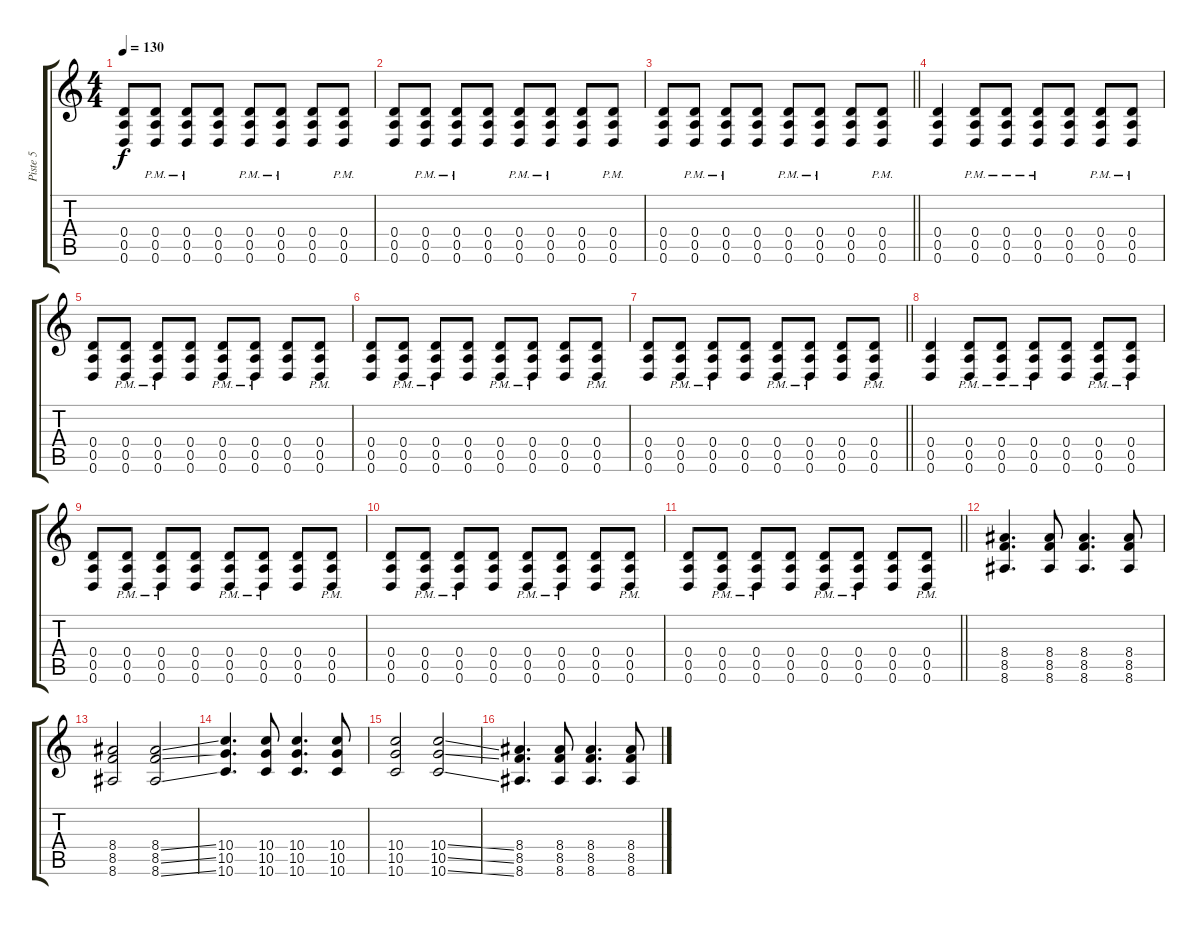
\track ("Piste 5" "Piste 5") {instrument overdrivenguitar}
\staff {score tabs}
\tuning (E4 B3 G3 D3 A2 D2) {hide}
\ts (4 4)
\tempo 130
\clef g2
\ks c
(0.4 0.5 0.6).8{dy f} (0.4{pm} 0.5{pm} 0.6{pm}).8 (0.4{pm} 0.5{pm} 0.6{pm}).8 (0.4 0.5 0.6).8 (0.4{pm} 0.5{pm} 0.6{pm}).8 (0.4{pm} 0.5{pm} 0.6{pm}).8 (0.4 0.5 0.6).8 (0.4{pm} 0.5{pm} 0.6{pm}).8 |
(0.4 0.5 0.6).8 (0.4{pm} 0.5{pm} 0.6{pm}).8 (0.4{pm} 0.5{pm} 0.6{pm}).8 (0.4 0.5 0.6).8 (0.4{pm} 0.5{pm} 0.6{pm}).8 (0.4{pm} 0.5{pm} 0.6{pm}).8 (0.4 0.5 0.6).8 (0.4{pm} 0.5{pm} 0.6{pm}).8 |
\barLineRight lightlight
(0.4 0.5 0.6).8 (0.4{pm} 0.5{pm} 0.6{pm}).8 (0.4{pm} 0.5{pm} 0.6{pm}).8 (0.4 0.5 0.6).8 (0.4{pm} 0.5{pm} 0.6{pm}).8 (0.4{pm} 0.5{pm} 0.6{pm}).8 (0.4 0.5 0.6).8 (0.4{pm} 0.5{pm} 0.6{pm}).8 |
(0.4 0.5 0.6).4 (0.4{pm} 0.5{pm} 0.6{pm}).8 (0.4{pm} 0.5{pm} 0.6{pm}).8 (0.4{pm} 0.5{pm} 0.6{pm}).8 (0.4 0.5 0.6).8 (0.4{pm} 0.5{pm} 0.6{pm}).8 (0.4{pm} 0.5{pm} 0.6{pm}).8 |
(0.4 0.5 0.6).8 (0.4{pm} 0.5{pm} 0.6{pm}).8 (0.4{pm} 0.5{pm} 0.6{pm}).8 (0.4 0.5 0.6).8 (0.4{pm} 0.5{pm} 0.6{pm}).8 (0.4{pm} 0.5{pm} 0.6{pm}).8 (0.4 0.5 0.6).8 (0.4{pm} 0.5{pm} 0.6{pm}).8 |
(0.4 0.5 0.6).8 (0.4{pm} 0.5{pm} 0.6{pm}).8 (0.4{pm} 0.5{pm} 0.6{pm}).8 (0.4 0.5 0.6).8 (0.4{pm} 0.5{pm} 0.6{pm}).8 (0.4{pm} 0.5{pm} 0.6{pm}).8 (0.4 0.5 0.6).8 (0.4{pm} 0.5{pm} 0.6{pm}).8 |
\barLineRight lightlight
(0.4 0.5 0.6).8 (0.4{pm} 0.5{pm} 0.6{pm}).8 (0.4{pm} 0.5{pm} 0.6{pm}).8 (0.4 0.5 0.6).8 (0.4{pm} 0.5{pm} 0.6{pm}).8 (0.4{pm} 0.5{pm} 0.6{pm}).8 (0.4 0.5 0.6).8 (0.4{pm} 0.5{pm} 0.6{pm}).8 |
(0.4 0.5 0.6).4 (0.4{pm} 0.5{pm} 0.6{pm}).8 (0.4{pm} 0.5{pm} 0.6{pm}).8 (0.4{pm} 0.5{pm} 0.6{pm}).8 (0.4 0.5 0.6).8 (0.4{pm} 0.5{pm} 0.6{pm}).8 (0.4{pm} 0.5{pm} 0.6{pm}).8 |
(0.4 0.5 0.6).8 (0.4{pm} 0.5{pm} 0.6{pm}).8 (0.4{pm} 0.5{pm} 0.6{pm}).8 (0.4 0.5 0.6).8 (0.4{pm} 0.5{pm} 0.6{pm}).8 (0.4{pm} 0.5{pm} 0.6{pm}).8 (0.4 0.5 0.6).8 (0.4{pm} 0.5{pm} 0.6{pm}).8 |
(0.4 0.5 0.6).8 (0.4{pm} 0.5{pm} 0.6{pm}).8 (0.4{pm} 0.5{pm} 0.6{pm}).8 (0.4 0.5 0.6).8 (0.4{pm} 0.5{pm} 0.6{pm}).8 (0.4{pm} 0.5{pm} 0.6{pm}).8 (0.4 0.5 0.6).8 (0.4{pm} 0.5{pm} 0.6{pm}).8 |
\barLineRight lightlight
(0.4 0.5 0.6).8 (0.4{pm} 0.5{pm} 0.6{pm}).8 (0.4{pm} 0.5{pm} 0.6{pm}).8 (0.4 0.5 0.6).8 (0.4{pm} 0.5{pm} 0.6{pm}).8 (0.4{pm} 0.5{pm} 0.6{pm}).8 (0.4 0.5 0.6).8 (0.4{pm} 0.5{pm} 0.6{pm}).8 |
(8.4 8.5 8.6).4{d} (8.4 8.5 8.6).8 (8.4 8.5 8.6).4{d} (8.4 8.5 8.6).8 |
(8.4 8.5 8.6).2 (8.4{ss} 8.5{ss} 8.6{ss}).2 |
(10.4 10.5 10.6).4{d} (10.4 10.5 10.6).8 (10.4 10.5 10.6).4{d} (10.4 10.5 10.6).8 |
(10.4 10.5 10.6).2 (10.4{ss} 10.5{ss} 10.6{ss}).2 |
(8.4 8.5 8.6).4{d} (8.4 8.5 8.6).8 (8.4 8.5 8.6).4{d} (8.4 8.5 8.6).8
